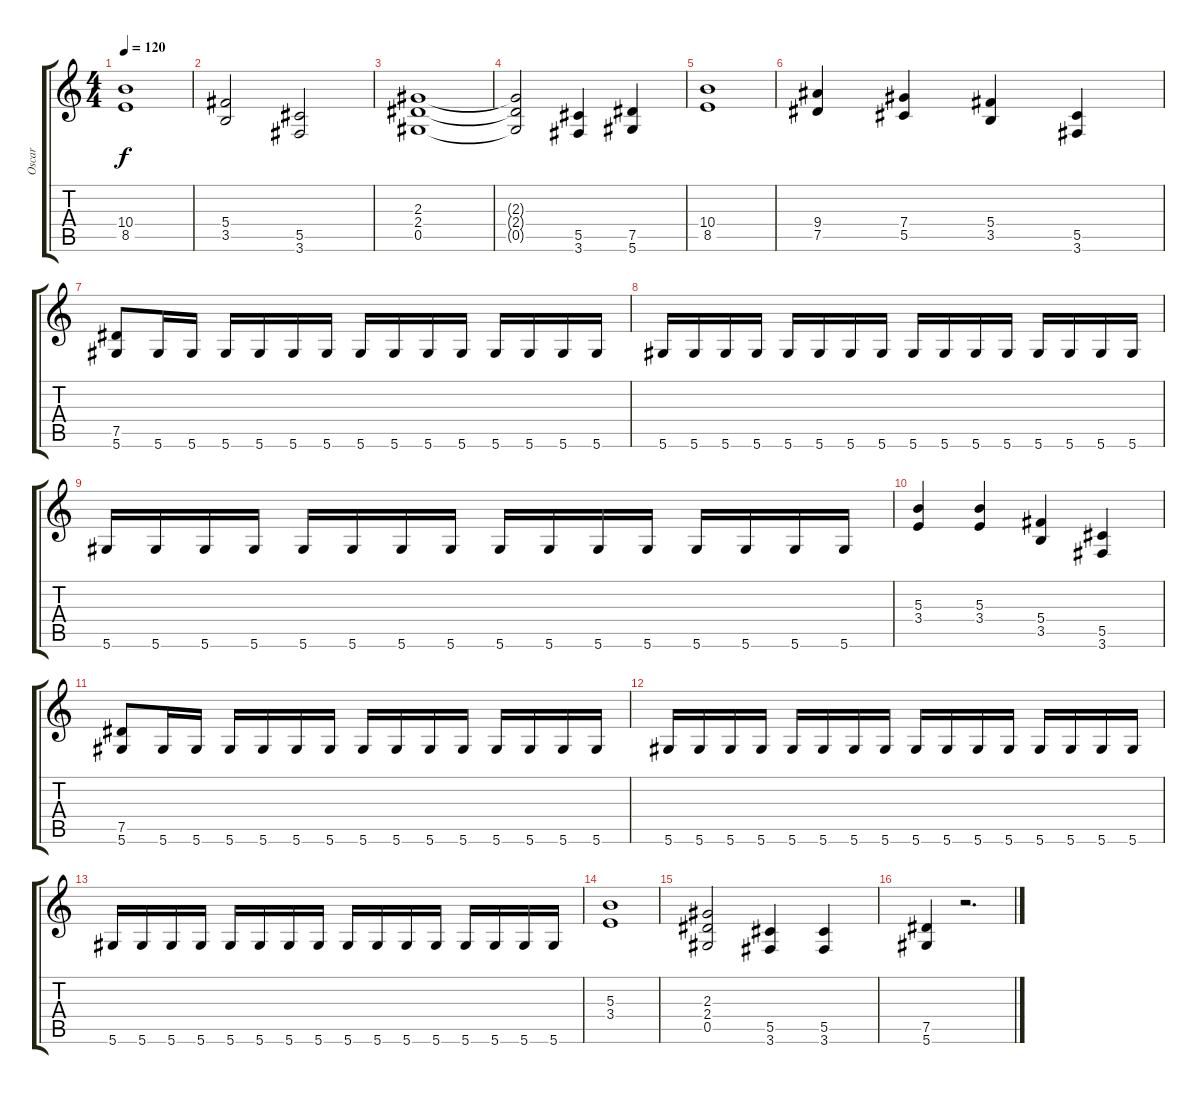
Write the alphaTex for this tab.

\track ("Oscar" "Oscar") {instrument distortionguitar}
\staff {score tabs}
\tuning (Eb4 Bb3 Gb3 Db3 Ab2 Eb2) {hide}
\ts (4 4)
\tempo 120
\clef g2
\ks c
(10.4 8.5).1{dy f} |
(5.4 3.5).2 (5.5 3.6).2 |
(2.3 2.4 0.5).1 |
(2.3{t} 2.4{t} 0.5{t}).2 (5.5 3.6).4 (7.5 5.6).4 |
(10.4 8.5).1 |
(9.4 7.5).4 (7.4 5.5).4 (5.4 3.5).4 (5.5 3.6).4 |
(7.5 5.6).8 5.6.16 5.6.16 5.6.16 5.6.16 5.6.16 5.6.16 5.6.16 5.6.16 5.6.16 5.6.16 5.6.16 5.6.16 5.6.16 5.6.16 |
5.6.16 5.6.16 5.6.16 5.6.16 5.6.16 5.6.16 5.6.16 5.6.16 5.6.16 5.6.16 5.6.16 5.6.16 5.6.16 5.6.16 5.6.16 5.6.16 |
5.6.16 5.6.16 5.6.16 5.6.16 5.6.16 5.6.16 5.6.16 5.6.16 5.6.16 5.6.16 5.6.16 5.6.16 5.6.16 5.6.16 5.6.16 5.6.16 |
(5.3 3.4).4 (5.3 3.4).4 (5.4 3.5).4 (5.5 3.6).4 |
(7.5 5.6).8 5.6.16 5.6.16 5.6.16 5.6.16 5.6.16 5.6.16 5.6.16 5.6.16 5.6.16 5.6.16 5.6.16 5.6.16 5.6.16 5.6.16 |
5.6.16 5.6.16 5.6.16 5.6.16 5.6.16 5.6.16 5.6.16 5.6.16 5.6.16 5.6.16 5.6.16 5.6.16 5.6.16 5.6.16 5.6.16 5.6.16 |
5.6.16 5.6.16 5.6.16 5.6.16 5.6.16 5.6.16 5.6.16 5.6.16 5.6.16 5.6.16 5.6.16 5.6.16 5.6.16 5.6.16 5.6.16 5.6.16 |
(5.3 3.4).1 |
(2.3 2.4 0.5).2{instrument gunshot} (5.5 3.6).4{instrument distortionguitar} (5.5 3.6).4 |
(7.5 5.6).4 r.2{d}
